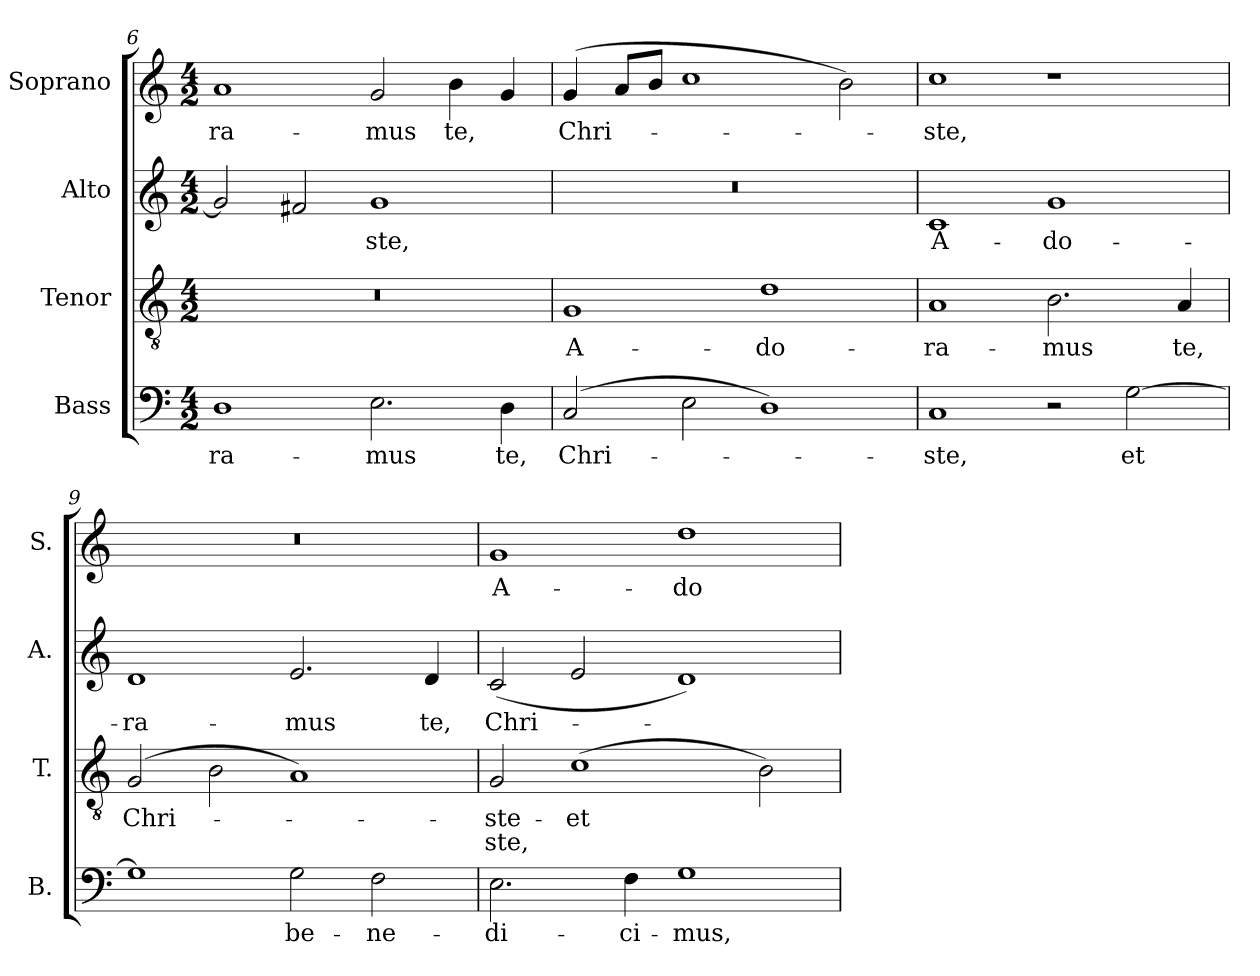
**kern	**text	**kern	**text	**text	**kern	**text	**kern	**text
*part4	*part4	*part3	*part3	*part3	*part2	*part2	*part1	*part1
*staff4	*staff4	*staff3	*staff3	*staff3	*staff2	*staff2	*staff1	*staff1
*I"Bass	*	*I"Tenor	*	*	*I"Alto	*	*I"Soprano	*
*I'B.	*	*I'T.	*	*	*I'A.	*	*I'S.	*
*clefF4	*	*clefGv2	*	*	*clefG2	*	*clefG2	*
*	*	*ITrd7c12	*	*	*	*	*	*
*k[]	*	*k[]	*	*	*k[]	*	*k[]	*
*C:	*	*C:	*	*	*C:	*	*C:	*
*M4/2	*	*M4/2	*	*	*M4/2	*	*M4/2	*
=6	=6	=6	=6	=6	=6	=6	=6	=6
!	!LO:LY:b:color=#000000	!LO:N:vis=1	!	!	!	!	!	!
!	!	!	!	!	!	!	!	!LO:LY:b:color=#000000
1Di	-ra-	0r	.	.	2gi/]	.	1ai	-ra-
.	.	.	.	.	2f#Xi/	.	.	.
!	!LO:LY:b:color=#000000	!	!	!	!	!	!	!
!	!	!	!	!	!	!LO:LY:b:color=#000000	!	!
!	!	!	!	!	!	!	!	!LO:LY:b:color=#000000
2.Ei\	-mus	.	.	.	1gi	-ste,	2gi/	-mus
!	!	!	!	!	!	!	!	!LO:LY:b:color=#000000
.	.	.	.	.	.	.	4bi\	te,
!	!LO:LY:b:color=#000000	!	!	!	!	!	!	!
4Di\	te,	.	.	.	.	.	4gi/	.
=7	=7	=7	=7	=7	=7	=7	=7	=7
!	!LO:LY:b:color=#000000	!	!	!	!	!	!	!
!	!	!	!LO:LY:b:color=#000000	!	!LO:N:vis=1	!	!	!
!	!	!	!	!	!	!	!	!LO:LY:b:color=#000000
(2Ci/	Chri-	1GGi	A-	.	0r	.	(4gi/	Chri-
.	.	.	.	.	.	.	8ai/L	.
.	.	.	.	.	.	.	8bi/J	.
2Ei\	.	.	.	.	.	.	1cci	.
!	!	!	!LO:LY:b:color=#000000	!	!	!	!	!
1Di)	.	1Di	-do-	.	.	.	.	.
.	.	.	.	.	.	.	2bi\)	.
!!LO:LB:g=z
=8	=8	=8	=8	=8	=8	=8	=8	=8
!	!LO:LY:b:color=#000000	!	!	!	!	!	!	!
!	!	!	!LO:LY:b:color=#000000	!	!	!	!	!
!	!	!	!	!	!	!LO:LY:b:color=#000000	!	!
!	!	!	!	!	!	!	!	!LO:LY:b:color=#000000
1Ci	-ste,	1AAi	-ra-	.	1ci	A-	1cci	-ste,
!	!	!	!LO:LY:b:color=#000000	!	!	!	!	!
!	!	!	!	!	!	!LO:LY:b:color=#000000	!	!
2r	.	2.BBi\	-mus	.	1gi	-do-	1r	.
!	!LO:LY:b:color=#000000	!	!	!	!	!	!	!
[2Gi\	et	.	.	.	.	.	.	.
!	!	!	!LO:LY:b:color=#000000	!	!	!	!	!
.	.	4AAi/	te,	.	.	.	.	.
=9	=9	=9	=9	=9	=9	=9	=9	=9
!	!	!	!LO:LY:b:color=#000000	!	!	!	!	!
!	!	!	!	!	!	!LO:LY:b:color=#000000	!LO:N:vis=1	!
1Gi]	.	(2GGi/	Chri-	.	1di	-ra-	0r	.
.	.	2BBi\	.	.	.	.	.	.
!	!LO:LY:b:color=#000000	!	!	!	!	!	!	!
!	!	!	!	!	!	!LO:LY:b:color=#000000	!	!
2Gi\	be-	1AAi)	.	.	2.ei/	-mus	.	.
!	!LO:LY:b:color=#000000	!	!	!	!	!	!	!
2Fi\	-ne-	.	.	.	.	.	.	.
!	!	!	!	!	!	!LO:LY:b:color=#000000	!	!
.	.	.	.	.	4di/	te,	.	.
=10	=10	=10	=10	=10	=10	=10	=10	=10
!	!LO:LY:b:color=#000000	!	!	!	!	!	!	!
!	!	!	!LO:LY:b:color=#000000	!LO:LY:b:color=#000000	!	!	!	!
!	!	!	!	!	!	!LO:LY:b:color=#000000	!	!
!	!	!	!	!	!	!	!	!LO:LY:b:color=#000000
2.Ei\	-di-	2GGi/	-ste-	-ste,	(2ci/	Chri-	1gi	A-
!	!	!	!LO:LY:b:color=#000000	!	!	!	!	!
.	.	(1Ci	et	.	2ei/	.	.	.
!	!LO:LY:b:color=#000000	!	!	!	!	!	!	!
4Fi\	-ci-	.	.	.	.	.	.	.
!	!LO:LY:b:color=#000000	!	!	!	!	!	!	!
!	!	!	!	!	!	!	!	!LO:LY:b:color=#000000
1Gi	-mus,	.	.	.	1di)	.	1ddi	-do-
.	.	2BBi\)	.	.	.	.	.	.
=	=	=	=	=	=	=	=	=
*-	*-	*-	*-	*-	*-	*-	*-	*-
